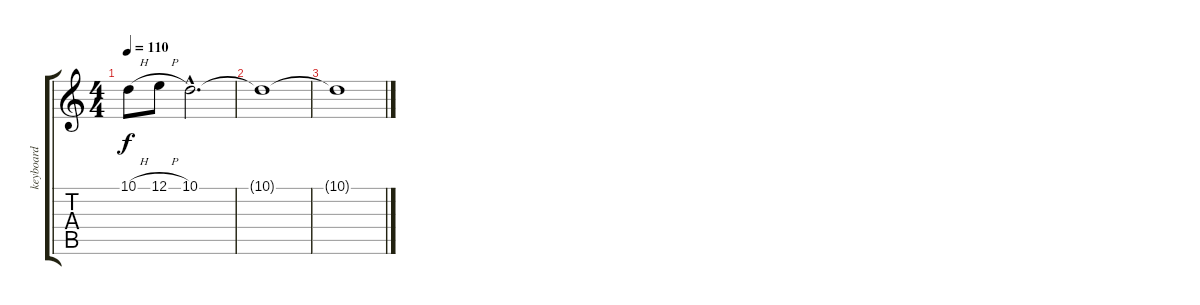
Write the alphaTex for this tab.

\track ("keyboard" "keyboard") {instrument lead6voice}
\staff {score tabs}
\tuning (E4 B3 G3 D3 A2 E2) {hide}
\ts (4 4)
\tempo 110
\clef g2
\ks c
10.1{h}.8{dy f} 12.1{h}.8 10.1{hac}.2{d} |
10.1{t}.1 |
10.1{t}.1{volume 0}
